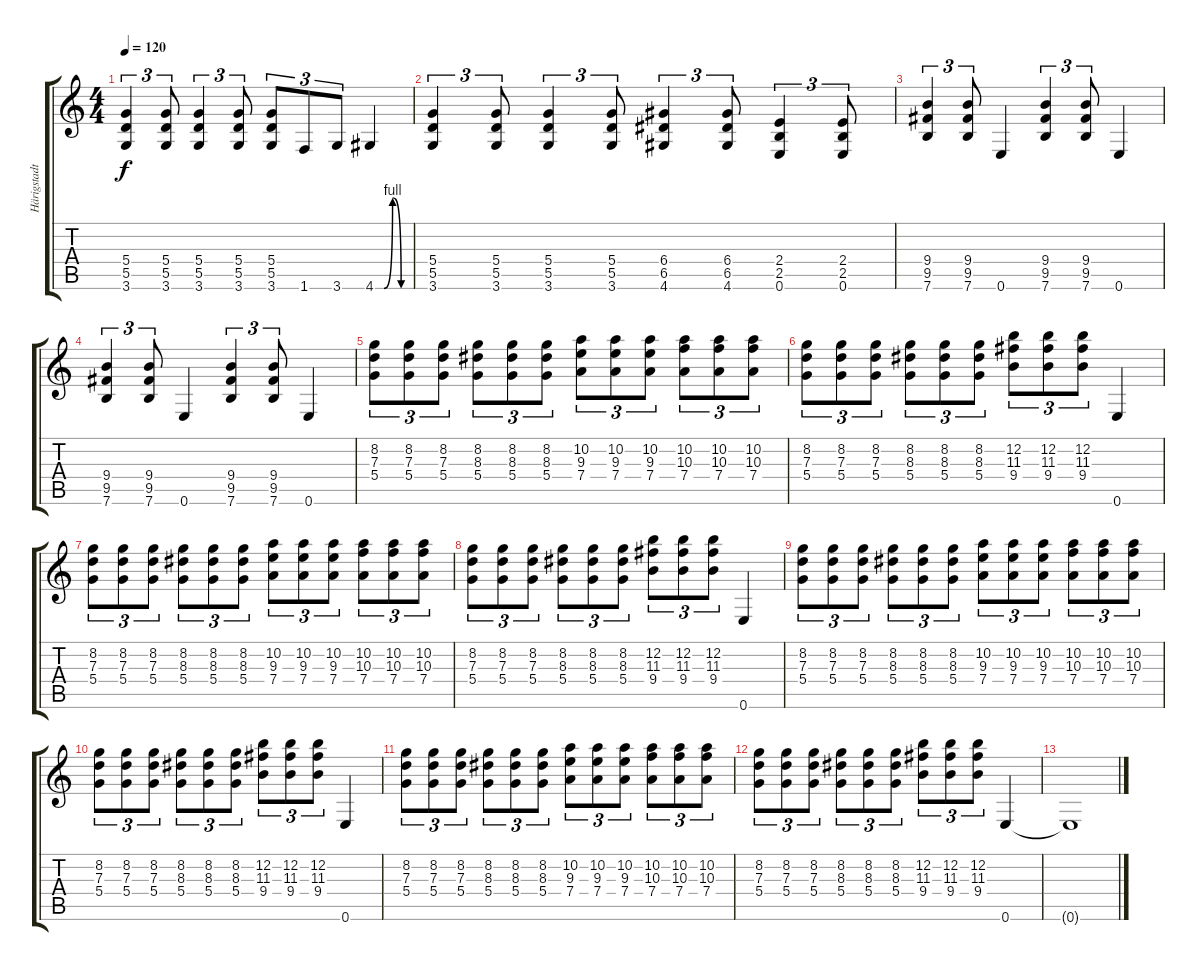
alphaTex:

\track ("Härigstadt" "Härigstadt") {instrument distortionguitar}
\staff {score tabs}
\tuning (E4 B3 G3 D3 A2 E2) {hide}
\ts (4 4)
\tempo 120
\clef g2
\ks c
(5.4 5.5 3.6).4{tu (3 2) dy f} (5.4 5.5 3.6).8{tu (3 2)} (5.4 5.5 3.6).4{tu (3 2)} (5.4 5.5 3.6).8{tu (3 2)} (5.4 5.5 3.6).8{tu (3 2)} 1.6.8{tu (3 2)} 3.6.8{tu (3 2)} 4.6{be (custom 0 0 15 0 30 4 45 0 60 0)}.4 |
(5.4 5.5 3.6).4{tu (3 2)} (5.4 5.5 3.6).8{tu (3 2)} (5.4 5.5 3.6).4{tu (3 2)} (5.4 5.5 3.6).8{tu (3 2)} (6.4 6.5 4.6).4{tu (3 2)} (6.4 6.5 4.6).8{tu (3 2)} (2.4 2.5 0.6).4{tu (3 2)} (2.4 2.5 0.6).8{tu (3 2)} |
(9.4 9.5 7.6).4{tu (3 2)} (9.4 9.5 7.6).8{tu (3 2)} 0.6.4 (9.4 9.5 7.6).4{tu (3 2)} (9.4 9.5 7.6).8{tu (3 2)} 0.6.4 |
(9.4 9.5 7.6).4{tu (3 2)} (9.4 9.5 7.6).8{tu (3 2)} 0.6.4 (9.4 9.5 7.6).4{tu (3 2)} (9.4 9.5 7.6).8{tu (3 2)} 0.6.4 |
(8.2 7.3 5.4).8{tu (3 2)} (8.2 7.3 5.4).8{tu (3 2)} (8.2 7.3 5.4).8{tu (3 2)} (8.2 8.3 5.4).8{tu (3 2)} (8.2 8.3 5.4).8{tu (3 2)} (8.2 8.3 5.4).8{tu (3 2)} (10.2 9.3 7.4).8{tu (3 2)} (10.2 9.3 7.4).8{tu (3 2)} (10.2 9.3 7.4).8{tu (3 2)} (10.2 10.3 7.4).8{tu (3 2)} (10.2 10.3 7.4).8{tu (3 2)} (10.2 10.3 7.4).8{tu (3 2)} |
(8.2 7.3 5.4).8{tu (3 2)} (8.2 7.3 5.4).8{tu (3 2)} (8.2 7.3 5.4).8{tu (3 2)} (8.2 8.3 5.4).8{tu (3 2)} (8.2 8.3 5.4).8{tu (3 2)} (8.2 8.3 5.4).8{tu (3 2)} (12.2 11.3 9.4).8{tu (3 2)} (12.2 11.3 9.4).8{tu (3 2)} (12.2 11.3 9.4).8{tu (3 2)} 0.6.4 |
(8.2 7.3 5.4).8{tu (3 2)} (8.2 7.3 5.4).8{tu (3 2)} (8.2 7.3 5.4).8{tu (3 2)} (8.2 8.3 5.4).8{tu (3 2)} (8.2 8.3 5.4).8{tu (3 2)} (8.2 8.3 5.4).8{tu (3 2)} (10.2 9.3 7.4).8{tu (3 2)} (10.2 9.3 7.4).8{tu (3 2)} (10.2 9.3 7.4).8{tu (3 2)} (10.2 10.3 7.4).8{tu (3 2)} (10.2 10.3 7.4).8{tu (3 2)} (10.2 10.3 7.4).8{tu (3 2)} |
(8.2 7.3 5.4).8{tu (3 2)} (8.2 7.3 5.4).8{tu (3 2)} (8.2 7.3 5.4).8{tu (3 2)} (8.2 8.3 5.4).8{tu (3 2)} (8.2 8.3 5.4).8{tu (3 2)} (8.2 8.3 5.4).8{tu (3 2)} (12.2 11.3 9.4).8{tu (3 2)} (12.2 11.3 9.4).8{tu (3 2)} (12.2 11.3 9.4).8{tu (3 2)} 0.6.4 |
(8.2 7.3 5.4).8{tu (3 2)} (8.2 7.3 5.4).8{tu (3 2)} (8.2 7.3 5.4).8{tu (3 2)} (8.2 8.3 5.4).8{tu (3 2)} (8.2 8.3 5.4).8{tu (3 2)} (8.2 8.3 5.4).8{tu (3 2)} (10.2 9.3 7.4).8{tu (3 2)} (10.2 9.3 7.4).8{tu (3 2)} (10.2 9.3 7.4).8{tu (3 2)} (10.2 10.3 7.4).8{tu (3 2)} (10.2 10.3 7.4).8{tu (3 2)} (10.2 10.3 7.4).8{tu (3 2)} |
(8.2 7.3 5.4).8{tu (3 2)} (8.2 7.3 5.4).8{tu (3 2)} (8.2 7.3 5.4).8{tu (3 2)} (8.2 8.3 5.4).8{tu (3 2)} (8.2 8.3 5.4).8{tu (3 2)} (8.2 8.3 5.4).8{tu (3 2)} (12.2 11.3 9.4).8{tu (3 2)} (12.2 11.3 9.4).8{tu (3 2)} (12.2 11.3 9.4).8{tu (3 2)} 0.6.4 |
(8.2 7.3 5.4).8{tu (3 2)} (8.2 7.3 5.4).8{tu (3 2)} (8.2 7.3 5.4).8{tu (3 2)} (8.2 8.3 5.4).8{tu (3 2)} (8.2 8.3 5.4).8{tu (3 2)} (8.2 8.3 5.4).8{tu (3 2)} (10.2 9.3 7.4).8{tu (3 2)} (10.2 9.3 7.4).8{tu (3 2)} (10.2 9.3 7.4).8{tu (3 2)} (10.2 10.3 7.4).8{tu (3 2)} (10.2 10.3 7.4).8{tu (3 2)} (10.2 10.3 7.4).8{tu (3 2)} |
(8.2 7.3 5.4).8{tu (3 2)} (8.2 7.3 5.4).8{tu (3 2)} (8.2 7.3 5.4).8{tu (3 2)} (8.2 8.3 5.4).8{tu (3 2)} (8.2 8.3 5.4).8{tu (3 2)} (8.2 8.3 5.4).8{tu (3 2)} (12.2 11.3 9.4).8{tu (3 2)} (12.2 11.3 9.4).8{tu (3 2)} (12.2 11.3 9.4).8{tu (3 2)} 0.6.4 |
0.6{t}.1
